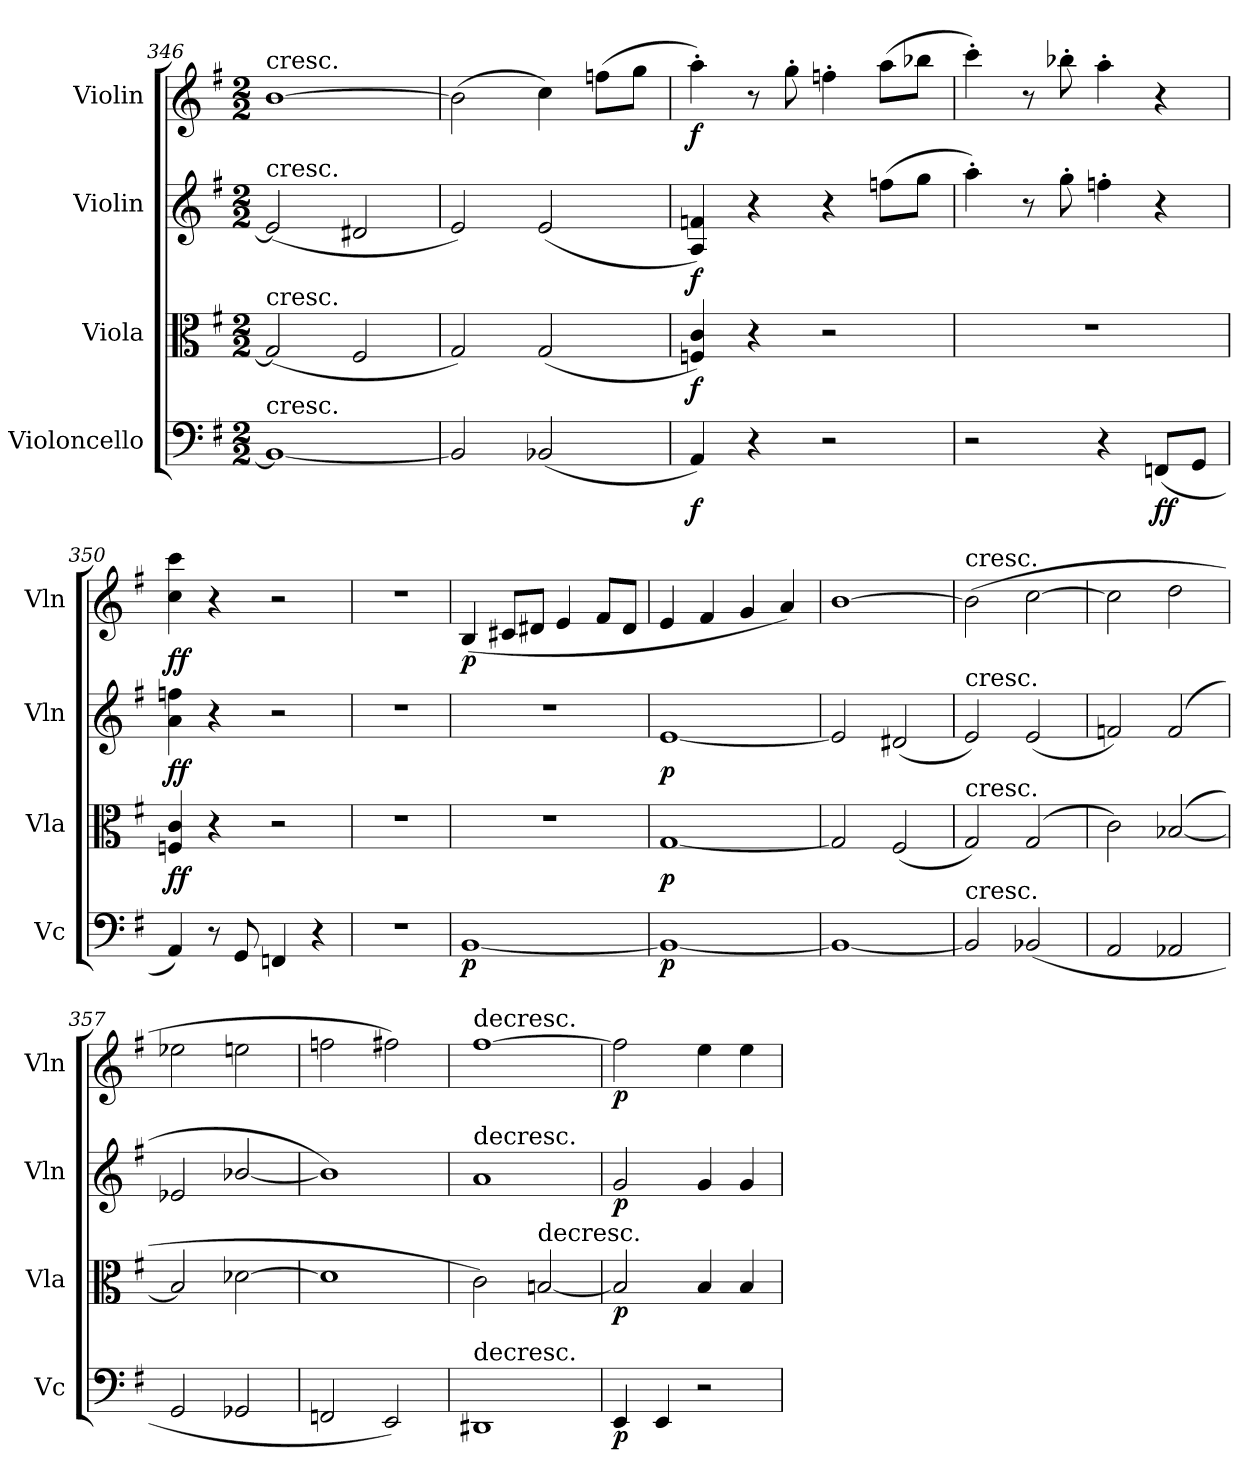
**kern	**dynam	**kern	**dynam	**kern	**dynam	**kern	**dynam
*part4	*part4	*part3	*part3	*part2	*part2	*part1	*part1
*staff4	*staff4	*staff3	*staff3	*staff2	*staff2	*staff1	*staff1
*I"Violoncello	*	*I"Viola	*	*I"Violin	*	*I"Violin	*
*I'Vc	*	*I'Vla	*	*I'Vln	*	*I'Vln	*
*clefF4	*	*clefC3	*	*clefG2	*	*clefG2	*
*k[f#]	*	*k[f#]	*	*k[f#]	*	*k[f#]	*
*M2/2	*	*M2/2	*	*M2/2	*	*M2/2	*
=346	=346	=346	=346	=346	=346	=346	=346
!	!	!	!	!	!	!LO:TX:t=cresc.	!
!	!	!	!	!LO:TX:t=cresc.	!	!	!
!	!	!LO:TX:t=cresc.	!	!	!	!	!
!LO:TX:t=cresc.	!	!	!	!	!	!	!
1BB_	.	(2G/]	.	(2e/]	.	[1b	.
.	.	2F#/	.	2d#X/	.	.	.
=347	=347	=347	=347	=347	=347	=347	=347
2BB/]	.	2G/)	.	2e/)	.	(2b\]	.
(2BB-X/	.	(2G/	.	(2e/	.	4cc\)	.
.	.	.	.	.	.	(8ffn\L	.
.	.	.	.	.	.	8gg\J	.
=348	=348	=348	=348	=348	=348	=348	=348
4AA/)	f	4Fn/ 4c/)	f	4A/ 4fn/)	f	4aa'\)	f
4r	.	4r	.	4r	.	8r	.
.	.	.	.	.	.	8gg'\	.
2r	.	2r	.	4r	.	4ffn'\	.
.	.	.	.	(8ffn\L	.	(8aa\L	.
.	.	.	.	8gg\J	.	8bb-X\J	.
=349	=349	=349	=349	=349	=349	=349	=349
2r	.	1r	.	4aa'\)	.	4ccc'\)	.
.	.	.	.	8r	.	8r	.
.	.	.	.	8gg'\	.	8bb-X'\	.
4r	.	.	.	4ffn'\	.	4aa'\	.
(8FFn/L	ff	.	.	4r	.	4r	.
8GG/J	.	.	.	.	.	.	.
=350	=350	=350	=350	=350	=350	=350	=350
4AA/)	.	4Fn/ 4c/	ff	4a\ 4ffn\	ff	4cc\ 4ccc\	ff
8r	.	4r	.	4r	.	4r	.
8GG/	.	.	.	.	.	.	.
4FFn/	.	2r	.	2r	.	2r	.
4r	.	.	.	.	.	.	.
=351	=351	=351	=351	=351	=351	=351	=351
1r	.	1r	.	1r	.	1r	.
=352	=352	=352	=352	=352	=352	=352	=352
[1BB	p	1r	.	1r	.	(4B/	p
.	.	.	.	.	.	8c#X/L	.
.	.	.	.	.	.	8d#X/J	.
.	.	.	.	.	.	4e/	.
.	.	.	.	.	.	8f#/L	.
.	.	.	.	.	.	8d#/J	.
=353	=353	=353	=353	=353	=353	=353	=353
1BB_	p	[1G	p	[1e	p	4e/	.
.	.	.	.	.	.	4f#/	.
.	.	.	.	.	.	4g/	.
.	.	.	.	.	.	4a/)	.
=354	=354	=354	=354	=354	=354	=354	=354
1BB_	.	2G/]	.	2e/]	.	[1b	.
.	.	(2F#/	.	(2d#X/	.	.	.
=355	=355	=355	=355	=355	=355	=355	=355
!	!	!	!	!	!	!LO:TX:t=cresc.	!
!	!	!	!	!LO:TX:t=cresc.	!	!	!
!	!	!LO:TX:t=cresc.	!	!	!	!	!
!LO:TX:t=cresc.	!	!	!	!	!	!	!
2BB/]	.	2G/)	.	2e/)	.	(2b\]	.
(2BB-X/	.	(2G/	.	(2e/	.	[2cc\	.
=356	=356	=356	=356	=356	=356	=356	=356
2AA/	.	2c\)	.	2fn/)	.	2cc\]	.
2AA-X/	.	([2B-X/	.	(2f/	.	2dd\	.
=357	=357	=357	=357	=357	=357	=357	=357
2GG/	.	2B-/]	.	2e-X/	.	2ee-X\	.
2GG-X/	.	[2d-X\	.	[2b-X/	.	2een\	.
=358	=358	=358	=358	=358	=358	=358	=358
2FFn/	.	1d-]	.	1b-])	.	2ffn\	.
2EE/)	.	.	.	.	.	2ff#X\)	.
=359	=359	=359	=359	=359	=359	=359	=359
!	!	!	!	!	!	!LO:TX:t=decresc.	!
!	!	!	!	!LO:TX:t=decresc.	!	!	!
!LO:TX:t=decresc.	!	!	!	!	!	!	!
1DD#X	.	2c\)	.	1a	.	[1ff#	.
!	!	!LO:TX:t=decresc.	!	!	!	!	!
.	.	[2Bn/	.	.	.	.	.
=360	=360	=360	=360	=360	=360	=360	=360
4EE/	p	2B/]	p	2g/	p	2ff#\]	p
4EE/	.	.	.	.	.	.	.
2r	.	4B/	.	4g/	.	4ee\	.
.	.	4B/	.	4g/	.	4ee\	.
=	=	=	=	=	=	=	=
*-	*-	*-	*-	*-	*-	*-	*-
